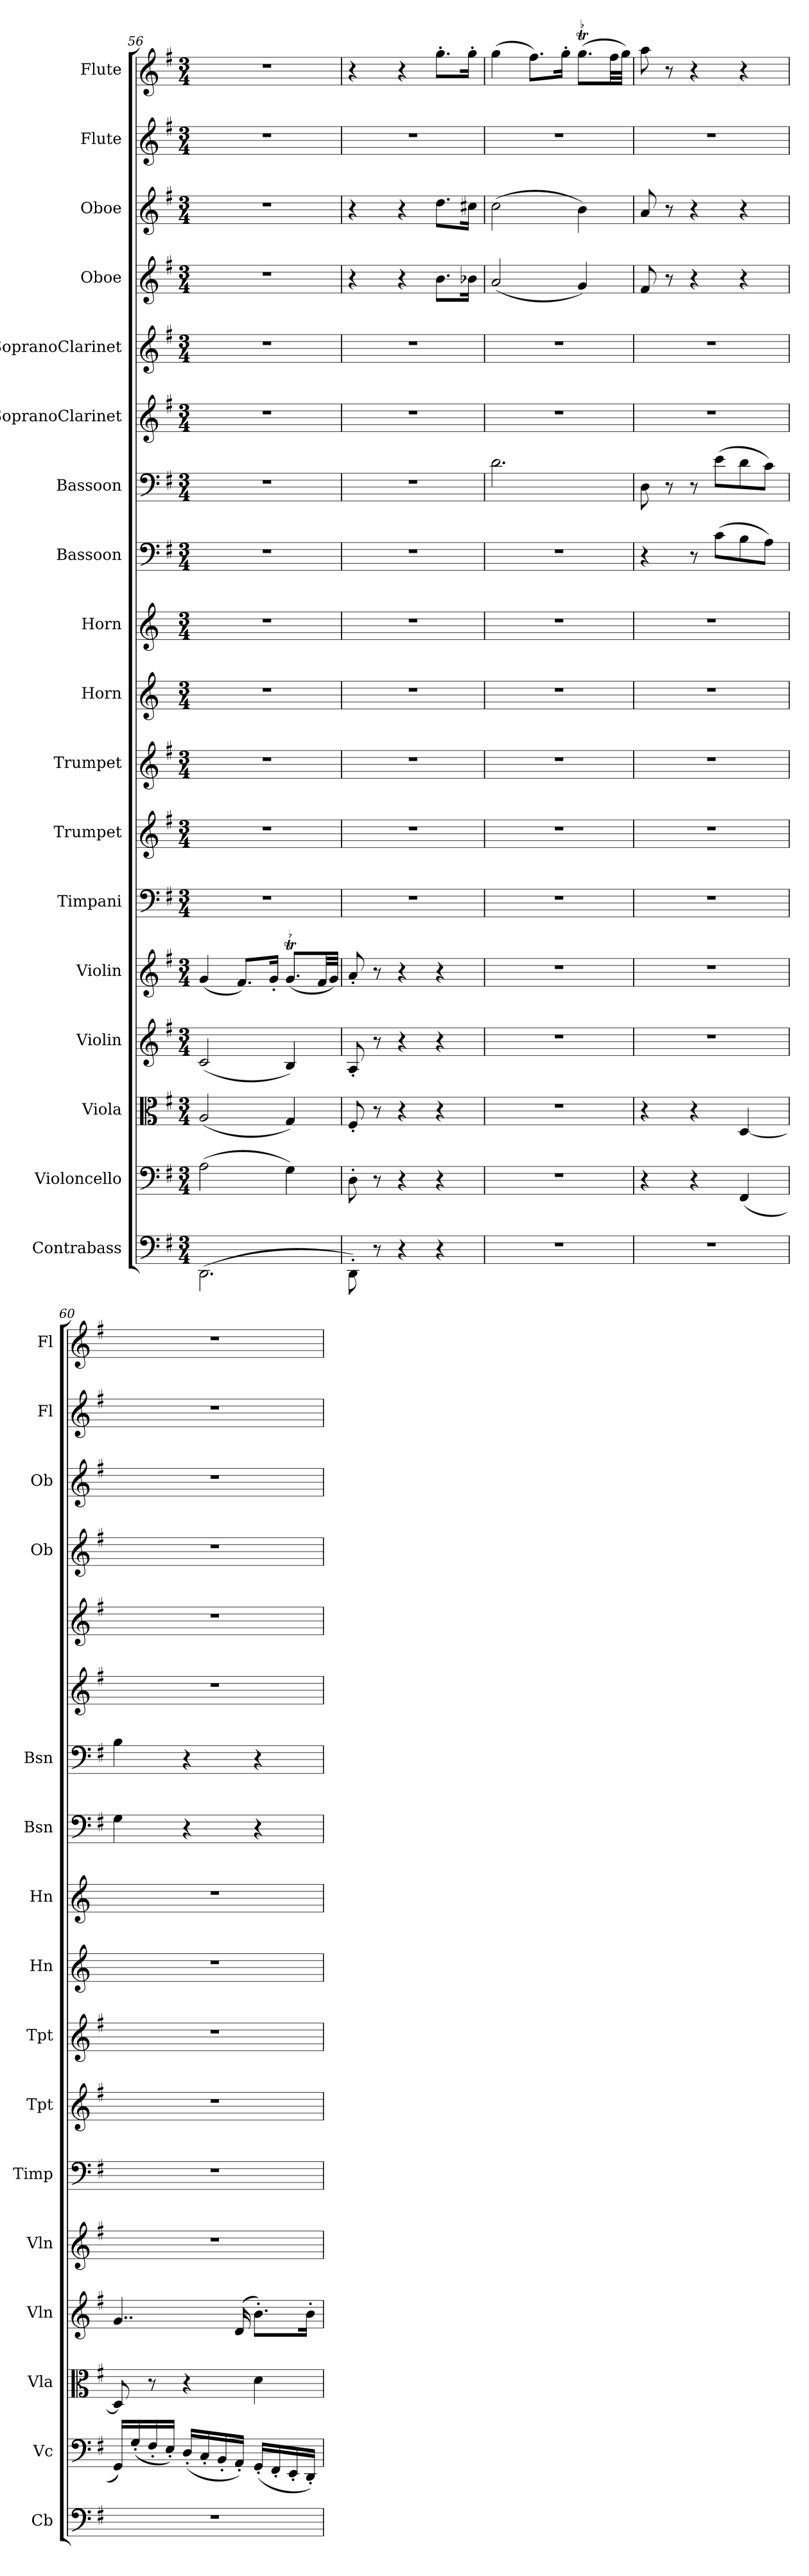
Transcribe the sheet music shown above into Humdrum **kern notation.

**kern	**kern	**kern	**kern	**kern	**kern	**kern	**kern	**kern	**kern	**kern	**kern	**kern	**kern	**kern	**kern	**kern	**kern
*part18	*part17	*part16	*part15	*part14	*part13	*part12	*part11	*part10	*part9	*part8	*part7	*part6	*part5	*part4	*part3	*part2	*part1
*staff18	*staff17	*staff16	*staff15	*staff14	*staff13	*staff12	*staff11	*staff10	*staff9	*staff8	*staff7	*staff6	*staff5	*staff4	*staff3	*staff2	*staff1
*I"Contrabass	*I"Violoncello	*I"Viola	*I"Violin	*I"Violin	*I"Timpani	*I"Trumpet	*I"Trumpet	*I"Horn	*I"Horn	*I"Bassoon	*I"Bassoon	*I"SopranoClarinet	*I"SopranoClarinet	*I"Oboe	*I"Oboe	*I"Flute	*I"Flute
*I'Cb	*I'Vc	*I'Vla	*I'Vln	*I'Vln	*I'Timp	*I'Tpt	*I'Tpt	*I'Hn	*I'Hn	*I'Bsn	*I'Bsn	*	*	*I'Ob	*I'Ob	*I'Fl	*I'Fl
*clefF4	*clefF4	*clefC3	*clefG2	*clefG2	*clefF4	*clefG2	*clefG2	*clefG2	*clefG2	*clefF4	*clefF4	*clefG2	*clefG2	*clefG2	*clefG2	*clefG2	*clefG2
*k[f#]	*k[f#]	*k[f#]	*k[f#]	*k[f#]	*k[f#]	*k[f#]	*k[f#]	*k[]	*k[]	*k[f#]	*k[f#]	*k[f#]	*k[f#]	*k[f#]	*k[f#]	*k[f#]	*k[f#]
*M3/4	*M3/4	*M3/4	*M3/4	*M3/4	*M3/4	*M3/4	*M3/4	*M3/4	*M3/4	*M3/4	*M3/4	*M3/4	*M3/4	*M3/4	*M3/4	*M3/4	*M3/4
=56	=56	=56	=56	=56	=56	=56	=56	=56	=56	=56	=56	=56	=56	=56	=56	=56	=56
(2.DD\	(2A\	(2A/	(2c/	(4g/	2.r	2.r	2.r	2.r	2.r	2.r	2.r	2.r	2.r	2.r	2.r	2.r	2.r
.	.	.	.	8.f#/L)	.	.	.	.	.	.	.	.	.	.	.	.	.
.	.	.	.	16g'/Jk	.	.	.	.	.	.	.	.	.	.	.	.	.
!	!	!	!	!LO:TR:acc=-	!	!	!	!	!	!	!	!	!	!	!	!	!
.	4G\)	4G/)	4B/)	(8.gt/L	.	.	.	.	.	.	.	.	.	.	.	.	.
.	.	.	.	32f#/LL	.	.	.	.	.	.	.	.	.	.	.	.	.
.	.	.	.	32g/JJJ)	.	.	.	.	.	.	.	.	.	.	.	.	.
=57	=57	=57	=57	=57	=57	=57	=57	=57	=57	=57	=57	=57	=57	=57	=57	=57	=57
8DD'\)	8D'\	8F#'/	8A'/	8a'/	2.r	2.r	2.r	2.r	2.r	2.r	2.r	2.r	2.r	4r	4r	2.r	4r
8r	8r	8r	8r	8r	.	.	.	.	.	.	.	.	.	.	.	.	.
4r	4r	4r	4r	4r	.	.	.	.	.	.	.	.	.	4r	4r	.	4r
4r	4r	4r	4r	4r	.	.	.	.	.	.	.	.	.	8.b\L	8.dd\L	.	8.gg'\L
.	.	.	.	.	.	.	.	.	.	.	.	.	.	16b-X\Jk	16cc#X\Jk	.	16gg'\Jk
=58	=58	=58	=58	=58	=58	=58	=58	=58	=58	=58	=58	=58	=58	=58	=58	=58	=58
2.r	2.r	2.r	2.r	2.r	2.r	2.r	2.r	2.r	2.r	2.r	2.d\	2.r	2.r	(2a/	(2cc\	2.r	(4gg\
.	.	.	.	.	.	.	.	.	.	.	.	.	.	.	.	.	8.ff#\L)
.	.	.	.	.	.	.	.	.	.	.	.	.	.	.	.	.	16gg'\Jk
!	!	!	!	!	!	!	!	!	!	!	!	!	!	!	!	!	!LO:TR:acc=-
.	.	.	.	.	.	.	.	.	.	.	.	.	.	4g/)	4b\)	.	(8.ggt\L
.	.	.	.	.	.	.	.	.	.	.	.	.	.	.	.	.	32ff#\LL
.	.	.	.	.	.	.	.	.	.	.	.	.	.	.	.	.	32gg\JJJ)
=59	=59	=59	=59	=59	=59	=59	=59	=59	=59	=59	=59	=59	=59	=59	=59	=59	=59
2.r	4r	4r	2.r	2.r	2.r	2.r	2.r	2.r	2.r	4r	8D\	2.r	2.r	8f#/	8a/	2.r	8aa\
.	.	.	.	.	.	.	.	.	.	.	8r	.	.	8r	8r	.	8r
.	4r	4r	.	.	.	.	.	.	.	8r	8r	.	.	4r	4r	.	4r
.	.	.	.	.	.	.	.	.	.	(8c\L	(8e\L	.	.	.	.	.	.
.	(4FF#/	[4D/	.	.	.	.	.	.	.	8B\	8d\	.	.	4r	4r	.	4r
.	.	.	.	.	.	.	.	.	.	8A\J)	8c\J)	.	.	.	.	.	.
=60	=60	=60	=60	=60	=60	=60	=60	=60	=60	=60	=60	=60	=60	=60	=60	=60	=60
2.r	16GG/LL)	8D/]	4..g/	2.r	2.r	2.r	2.r	2.r	2.r	4G\	4B\	2.r	2.r	2.r	2.r	2.r	2.r
.	(16G'/	.	.	.	.	.	.	.	.	.	.	.	.	.	.	.	.
.	16F#'/	8r	.	.	.	.	.	.	.	.	.	.	.	.	.	.	.
.	16E'/JJ)	.	.	.	.	.	.	.	.	.	.	.	.	.	.	.	.
.	(16D'/LL	4r	.	.	.	.	.	.	.	4r	4r	.	.	.	.	.	.
.	16C'/	.	.	.	.	.	.	.	.	.	.	.	.	.	.	.	.
.	16BB'/	.	.	.	.	.	.	.	.	.	.	.	.	.	.	.	.
.	16AA'/JJ)	.	(16d/	.	.	.	.	.	.	.	.	.	.	.	.	.	.
.	(16GG'/LL	4d\	8.b'\L)	.	.	.	.	.	.	4r	4r	.	.	.	.	.	.
.	16FF#'/	.	.	.	.	.	.	.	.	.	.	.	.	.	.	.	.
.	16EE'/	.	.	.	.	.	.	.	.	.	.	.	.	.	.	.	.
.	16DD'/JJ)	.	16b'\Jk	.	.	.	.	.	.	.	.	.	.	.	.	.	.
=	=	=	=	=	=	=	=	=	=	=	=	=	=	=	=	=	=
*-	*-	*-	*-	*-	*-	*-	*-	*-	*-	*-	*-	*-	*-	*-	*-	*-	*-
